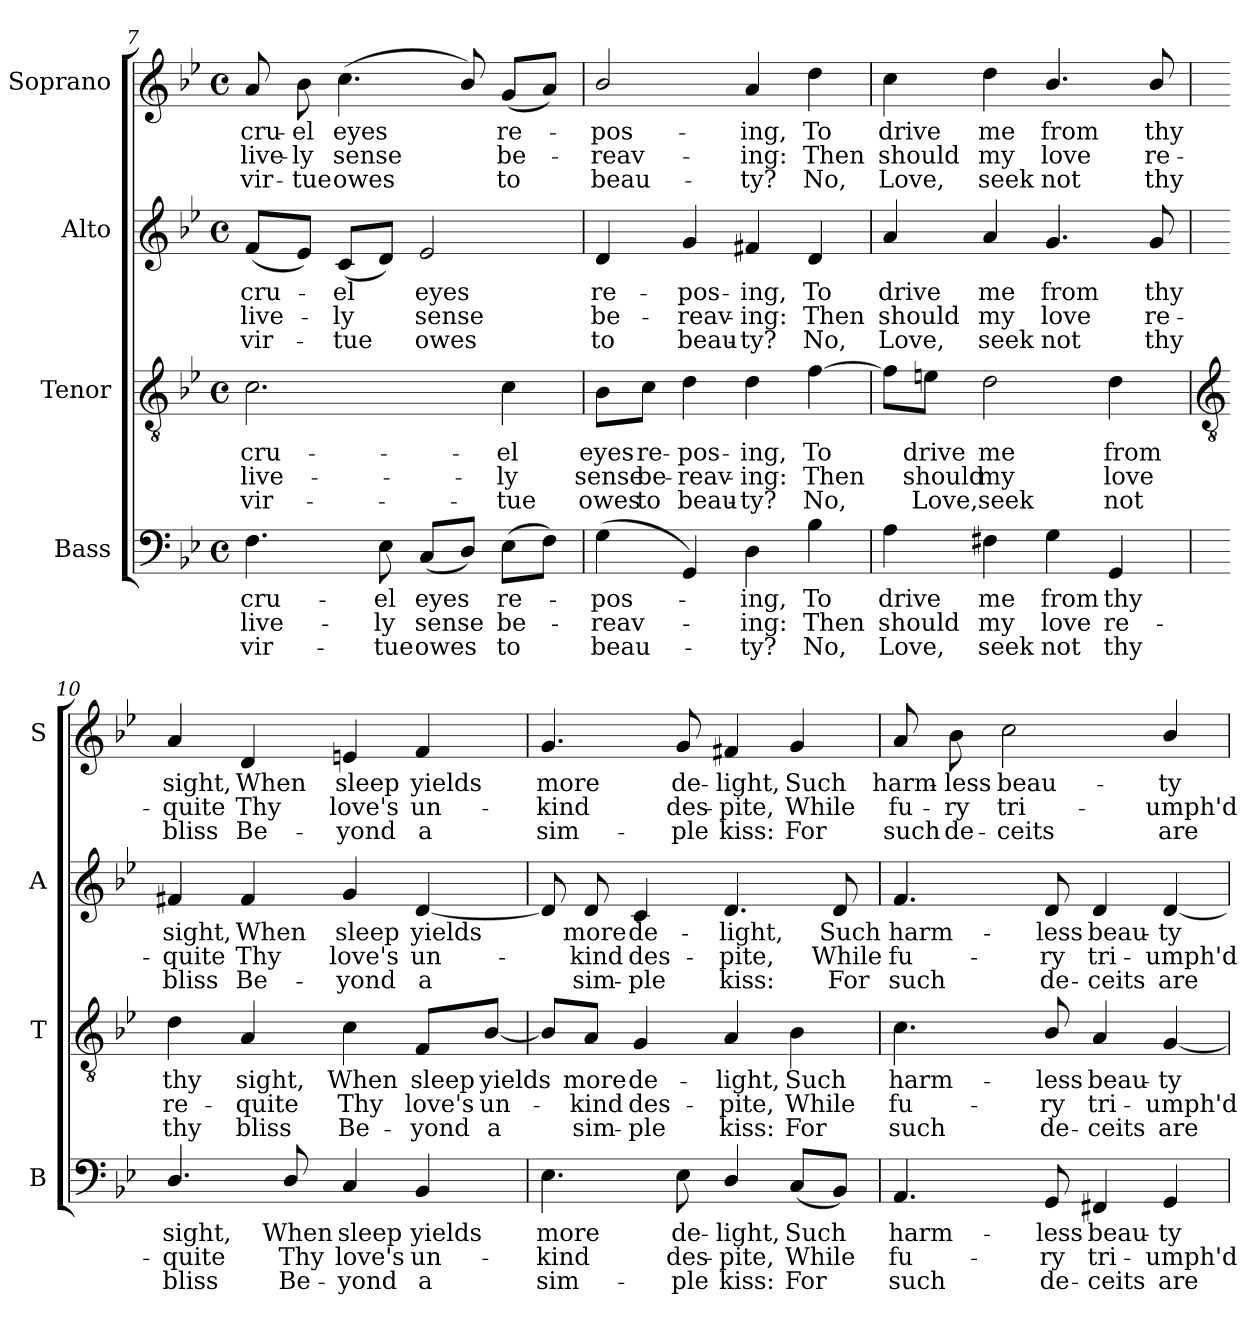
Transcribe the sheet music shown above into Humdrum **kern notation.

**kern	**text	**text	**text	**kern	**text	**text	**text	**kern	**text	**text	**text	**kern	**text	**text	**text
*part4	*part4	*part4	*part4	*part3	*part3	*part3	*part3	*part2	*part2	*part2	*part2	*part1	*part1	*part1	*part1
*staff4	*staff4	*staff4	*staff4	*staff3	*staff3	*staff3	*staff3	*staff2	*staff2	*staff2	*staff2	*staff1	*staff1	*staff1	*staff1
*I"Bass	*	*	*	*I"Tenor	*	*	*	*I"Alto	*	*	*	*I"Soprano	*	*	*
*I'B	*	*	*	*I'T	*	*	*	*I'A	*	*	*	*I'S	*	*	*
!!LO:LB:g=z
*clefF4	*	*	*	*clefGv2	*	*	*	*clefG2	*	*	*	*clefG2	*	*	*
*k[b-e-]	*	*	*	*k[b-e-]	*	*	*	*k[b-e-]	*	*	*	*k[b-e-]	*	*	*
*B-:	*	*	*	*B-:	*	*	*	*B-:	*	*	*	*B-:	*	*	*
*M4/4	*	*	*	*M4/4	*	*	*	*M4/4	*	*	*	*M4/4	*	*	*
*met(c)	*	*	*	*met(c)	*	*	*	*met(c)	*	*	*	*met(c)	*	*	*
=7	=7	=7	=7	=7	=7	=7	=7	=7	=7	=7	=7	=7	=7	=7	=7
!	!LO:LY:b	!LO:LY:b	!LO:LY:b	!	!LO:LY:b	!LO:LY:b	!LO:LY:b	!	!LO:LY:b	!LO:LY:b	!LO:LY:b	!	!LO:LY:b	!LO:LY:b	!LO:LY:b
4.F	cru-	-live-	-vir-	2.c	cru-	-live-	-vir-	(<8fL	cru-	live-	vir-	8a	cru-	-live-	-vir-
!	!	!	!	!	!	!	!	!	!	!	!	!	!LO:LY:b	!LO:LY:b	!LO:LY:b
.	.	.	.	.	.	.	.	8e-J)	.	.	.	8b-	-el	ly	tue
!	!	!	!	!	!	!	!	!	!LO:LY:b	!LO:LY:b	!LO:LY:b	!	!LO:LY:b	!LO:LY:b	!LO:LY:b
.	.	.	.	.	.	.	.	(<8cL	el	ly	tue	(<4.cc	eyes	sense	owes
!	!LO:LY:b	!LO:LY:b	!LO:LY:b	!	!	!	!	!	!	!	!	!	!	!	!
8E-	-el	ly	tue	.	.	.	.	8dJ)	.	.	.	.	.	.	.
!	!LO:LY:b	!LO:LY:b	!LO:LY:b	!	!	!	!	!	!LO:LY:b	!LO:LY:b	!LO:LY:b	!	!	!	!
(<8CL	eyes	sense	owes	.	.	.	.	2e-/	eyes	sense	owes	.	.	.	.
8DJ)	.	.	.	.	.	.	.	.	.	.	.	8b-/)	.	.	.
!	!LO:LY:b	!LO:LY:b	!LO:LY:b	!	!LO:LY:b	!LO:LY:b	!LO:LY:b	!	!	!	!	!	!LO:LY:b	!LO:LY:b	!LO:LY:b
(>8E-L	re-	be-	to	4c	-el	ly	tue	.	.	.	.	(<8gL	re-	be-	to
8FJ)	.	.	.	.	.	.	.	.	.	.	.	8aJ)	.	.	.
=8	=8	=8	=8	=8	=8	=8	=8	=8	=8	=8	=8	=8	=8	=8	=8
!	!LO:LY:b	!LO:LY:b	!LO:LY:b	!	!LO:LY:b	!LO:LY:b	!LO:LY:b	!	!LO:LY:b	!LO:LY:b	!LO:LY:b	!	!LO:LY:b	!LO:LY:b	!LO:LY:b
(<4G	pos-	reav-	beau-	8B-\L	eyes	sense	owes	4d	re-	-be-	-to	2b-/	pos-	-reav-	-beau-
!	!	!	!	!	!LO:LY:b	!LO:LY:b	!LO:LY:b	!	!	!	!	!	!	!	!
.	.	.	.	8c\J	re-	-be-	-to	.	.	.	.	.	.	.	.
!	!	!	!	!	!LO:LY:b	!LO:LY:b	!LO:LY:b	!	!LO:LY:b	!LO:LY:b	!LO:LY:b	!	!	!	!
4GG)	.	.	.	4d	pos-	-reav-	-beau-	4g	pos-	-reav-	-beau-	.	.	.	.
!	!LO:LY:b	!LO:LY:b	!LO:LY:b	!	!LO:LY:b	!LO:LY:b	!LO:LY:b	!	!LO:LY:b	!LO:LY:b	!LO:LY:b	!	!LO:LY:b	!LO:LY:b	!LO:LY:b
4D	ing,	ing:	ty?	4d	-ing,	ing:	ty?	4f#X	-ing,	ing:	ty?	4a	-ing,	ing:	ty?
!	!LO:LY:b	!LO:LY:b	!LO:LY:b	!	!LO:LY:b	!LO:LY:b	!LO:LY:b	!	!LO:LY:b	!LO:LY:b	!LO:LY:b	!	!LO:LY:b	!LO:LY:b	!LO:LY:b
4B-	To	Then	No,	[4f	To	Then	No,	4d	To	Then	No,	4dd	To	Then	No,
=9	=9	=9	=9	=9	=9	=9	=9	=9	=9	=9	=9	=9	=9	=9	=9
!	!LO:LY:b	!LO:LY:b	!LO:LY:b	!	!	!	!	!	!LO:LY:b	!LO:LY:b	!LO:LY:b	!	!LO:LY:b	!LO:LY:b	!LO:LY:b
4A	drive	should	Love,	8f\L]	.	.	.	4a	drive	should	Love,	4cc	drive	should	Love,
!	!	!	!	!	!LO:LY:b	!LO:LY:b	!LO:LY:b	!	!	!	!	!	!	!	!
.	.	.	.	8en\J	drive	should	Love,	.	.	.	.	.	.	.	.
!	!LO:LY:b	!LO:LY:b	!LO:LY:b	!	!LO:LY:b	!LO:LY:b	!LO:LY:b	!	!LO:LY:b	!LO:LY:b	!LO:LY:b	!	!LO:LY:b	!LO:LY:b	!LO:LY:b
4F#X	me	my	seek	2d	me	my	seek	4a	me	my	seek	4dd	me	my	seek
!	!LO:LY:b	!LO:LY:b	!LO:LY:b	!	!	!	!	!	!LO:LY:b	!LO:LY:b	!LO:LY:b	!	!LO:LY:b	!LO:LY:b	!LO:LY:b
4G	from	love	not	.	.	.	.	4.g	from	love	not	4.b-/	from	love	not
!	!LO:LY:b	!LO:LY:b	!LO:LY:b	!	!LO:LY:b	!LO:LY:b	!LO:LY:b	!	!	!	!	!	!	!	!
4GG	thy	re-	-thy	4d	from	love	not	.	.	.	.	.	.	.	.
!	!	!	!	!	!	!	!	!	!LO:LY:b	!LO:LY:b	!LO:LY:b	!	!LO:LY:b	!LO:LY:b	!LO:LY:b
.	.	.	.	.	.	.	.	8g	thy	re-	-thy	8b-/	thy	re-	-thy
!!LO:LB:g=z
=10	=10	=10	=10	=10	=10	=10	=10	=10	=10	=10	=10	=10	=10	=10	=10
*	*	*	*	*clefGv2	*	*	*	*	*	*	*	*	*	*	*
!	!LO:LY:b	!LO:LY:b	!LO:LY:b	!	!LO:LY:b	!LO:LY:b	!LO:LY:b	!	!LO:LY:b	!LO:LY:b	!LO:LY:b	!	!LO:LY:b	!LO:LY:b	!LO:LY:b
4.D/	sight,	quite	bliss	4d	thy	re-	-thy	4f#X	sight,	quite	bliss	4a	sight,	quite	bliss
!	!	!	!	!	!LO:LY:b	!LO:LY:b	!LO:LY:b	!	!LO:LY:b	!LO:LY:b	!LO:LY:b	!	!LO:LY:b	!LO:LY:b	!LO:LY:b
.	.	.	.	4A	sight,	quite	bliss	4f#	When	Thy	Be-	4d	When	Thy	Be-
!	!LO:LY:b	!LO:LY:b	!LO:LY:b	!	!	!	!	!	!	!	!	!	!	!	!
8D/	When	Thy	Be-	.	.	.	.	.	.	.	.	.	.	.	.
!	!LO:LY:b	!LO:LY:b	!LO:LY:b	!	!LO:LY:b	!LO:LY:b	!LO:LY:b	!	!LO:LY:b	!LO:LY:b	!LO:LY:b	!	!LO:LY:b	!LO:LY:b	!LO:LY:b
4C	-sleep	love's	yond	4c	When	Thy	Be-	4g	-sleep	love's	yond	4en	-sleep	love's	yond
!	!LO:LY:b	!LO:LY:b	!LO:LY:b	!	!LO:LY:b	!LO:LY:b	!LO:LY:b	!	!LO:LY:b	!LO:LY:b	!LO:LY:b	!	!LO:LY:b	!LO:LY:b	!LO:LY:b
4BB-	yields	un-	-a	8F/L	-sleep	love's	yond	[4d	yields	un-	a	4f	yields	un-	-a
!	!	!	!	!	!LO:LY:b	!LO:LY:b	!LO:LY:b	!	!	!	!	!	!	!	!
.	.	.	.	[8B-/J	yields	un-	a	.	.	.	.	.	.	.	.
=11	=11	=11	=11	=11	=11	=11	=11	=11	=11	=11	=11	=11	=11	=11	=11
!	!LO:LY:b	!LO:LY:b	!LO:LY:b	!	!	!	!	!	!	!	!	!	!LO:LY:b	!LO:LY:b	!LO:LY:b
4.E-	more	kind	sim-	8B-/L]	.	.	.	8d]	.	.	.	4.g	more	kind	sim-
!	!	!	!	!	!LO:LY:b	!LO:LY:b	!LO:LY:b	!	!LO:LY:b	!LO:LY:b	!LO:LY:b	!	!	!	!
.	.	.	.	8A/J	more	kind	sim-	8d	more	kind	sim-	.	.	.	.
!	!	!	!	!	!LO:LY:b	!LO:LY:b	!LO:LY:b	!	!LO:LY:b	!LO:LY:b	!LO:LY:b	!	!	!	!
.	.	.	.	4G	-de-	-des-	-ple	4c	-de-	-des-	-ple	.	.	.	.
!	!LO:LY:b	!LO:LY:b	!LO:LY:b	!	!	!	!	!	!	!	!	!	!LO:LY:b	!LO:LY:b	!LO:LY:b
8E-	-de-	-des-	-ple	.	.	.	.	.	.	.	.	8g	-de-	-des-	-ple
!	!LO:LY:b	!LO:LY:b	!LO:LY:b	!	!LO:LY:b	!LO:LY:b	!LO:LY:b	!	!LO:LY:b	!LO:LY:b	!LO:LY:b	!	!LO:LY:b	!LO:LY:b	!LO:LY:b
4D/	light,	pite,	kiss:	4A	light,	pite,	kiss:	4.d	light,	pite,	kiss:	4f#X	light,	pite,	kiss:
!	!LO:LY:b	!LO:LY:b	!LO:LY:b	!	!LO:LY:b	!LO:LY:b	!LO:LY:b	!	!	!	!	!	!LO:LY:b	!LO:LY:b	!LO:LY:b
(<8CL	Such	While	For	4B-	Such	While	For	.	.	.	.	4g	Such	While	For
!	!	!	!	!	!	!	!	!	!LO:LY:b	!LO:LY:b	!LO:LY:b	!	!	!	!
8BB-J)	.	.	.	.	.	.	.	8d	Such	While	For	.	.	.	.
=12	=12	=12	=12	=12	=12	=12	=12	=12	=12	=12	=12	=12	=12	=12	=12
!	!LO:LY:b	!LO:LY:b	!LO:LY:b	!	!LO:LY:b	!LO:LY:b	!LO:LY:b	!	!LO:LY:b	!LO:LY:b	!LO:LY:b	!	!LO:LY:b	!LO:LY:b	!LO:LY:b
4.AA	harm-	-fu-	-such	4.c	harm-	-fu-	-such	4.f	harm-	-fu-	-such	8a	harm-	-fu-	-such
!	!	!	!	!	!	!	!	!	!	!	!	!	!LO:LY:b	!LO:LY:b	!LO:LY:b
.	.	.	.	.	.	.	.	.	.	.	.	8b-	less	ry	de-
!	!	!	!	!	!	!	!	!	!	!	!	!	!LO:LY:b	!LO:LY:b	!LO:LY:b
.	.	.	.	.	.	.	.	.	.	.	.	2cc	-beau-	-tri-	-ceits
!	!LO:LY:b	!LO:LY:b	!LO:LY:b	!	!LO:LY:b	!LO:LY:b	!LO:LY:b	!	!LO:LY:b	!LO:LY:b	!LO:LY:b	!	!	!	!
8GG	less	ry	de-	8B-/	less	ry	de-	8d	less	ry	de-	.	.	.	.
!	!LO:LY:b	!LO:LY:b	!LO:LY:b	!	!LO:LY:b	!LO:LY:b	!LO:LY:b	!	!LO:LY:b	!LO:LY:b	!LO:LY:b	!	!	!	!
4FF#X	-beau-	-tri-	-ceits	4A	-beau-	-tri-	-ceits	4d	-beau-	-tri-	-ceits	.	.	.	.
!	!LO:LY:b	!LO:LY:b	!LO:LY:b	!	!LO:LY:b	!LO:LY:b	!LO:LY:b	!	!LO:LY:b	!LO:LY:b	!LO:LY:b	!	!LO:LY:b	!LO:LY:b	!LO:LY:b
4GG	ty	umph'd	are	[4G	ty	umph'd	are	[4d	ty	umph'd	are	4b-/	ty	umph'd	are
=	=	=	=	=	=	=	=	=	=	=	=	=	=	=	=
*-	*-	*-	*-	*-	*-	*-	*-	*-	*-	*-	*-	*-	*-	*-	*-
